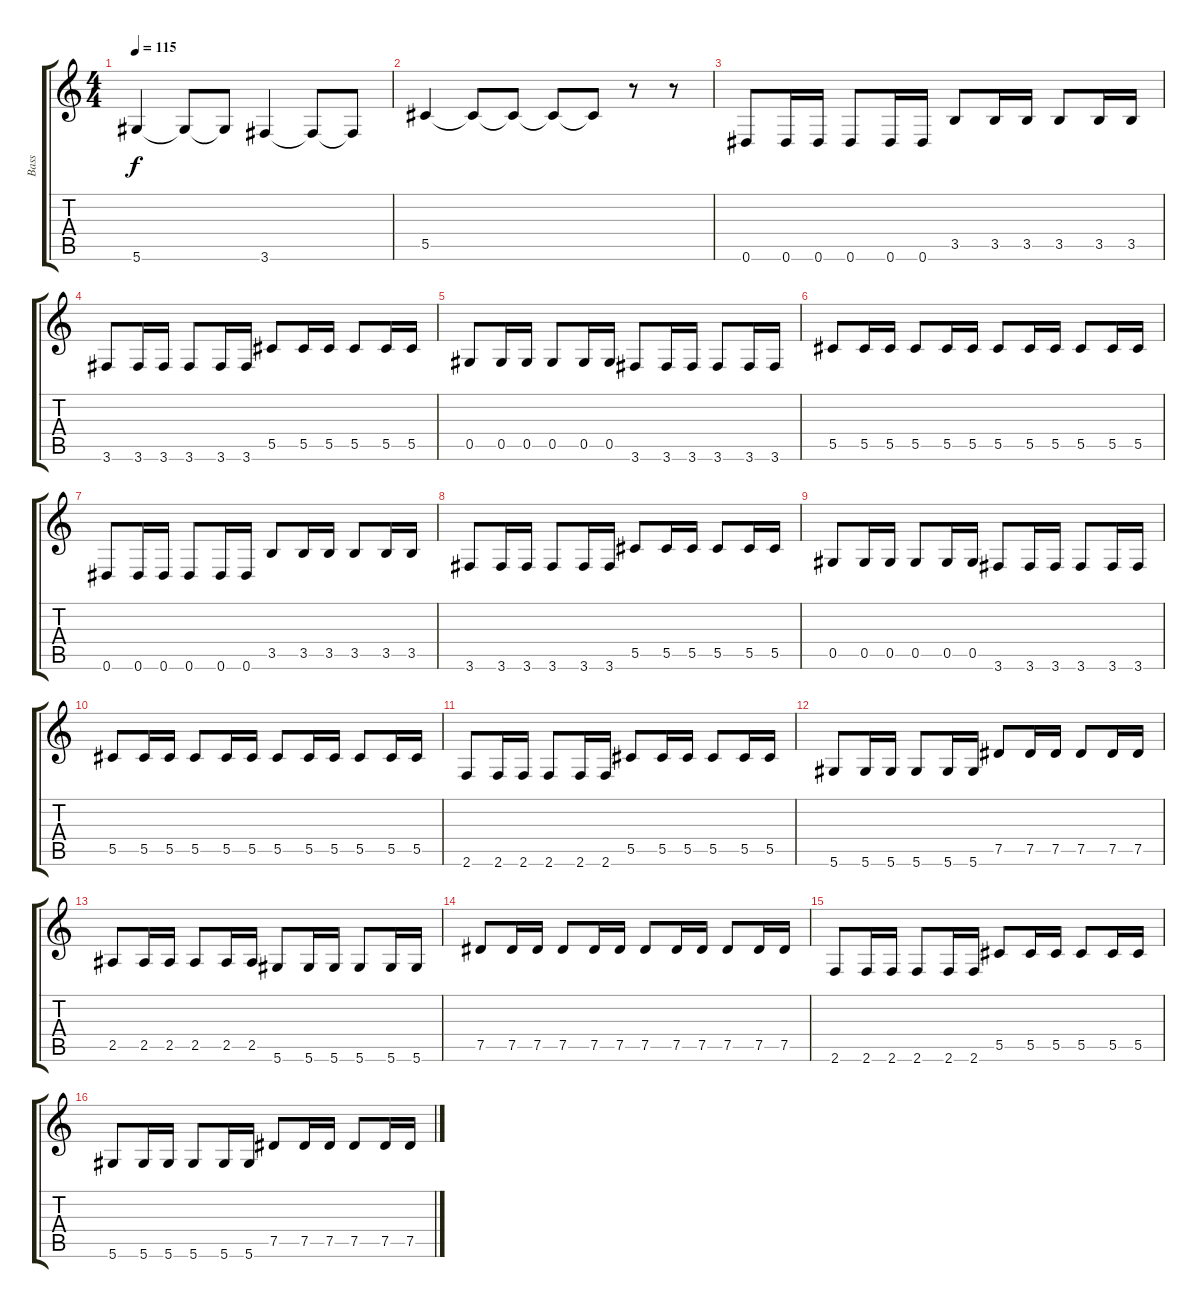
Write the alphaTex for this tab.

\track ("Bass" "Bass") {instrument electricbasspick}
\staff {score tabs}
\tuning (Eb4 Bb3 Gb3 Db3 Ab2 Eb2) {hide}
\ts (4 4)
\tempo 115
\clef g2
\ks c
5.6.4{dy f} 5.6{t}.8 5.6{t}.8 3.6.4 3.6{t}.8 3.6{t}.8 |
5.5.4 5.5{t}.8 5.5{t}.8 5.5{t}.8 5.5{t}.8 r.8 r.8 |
0.6.8 0.6.16 0.6.16 0.6.8 0.6.16 0.6.16 3.5.8 3.5.16 3.5.16 3.5.8 3.5.16 3.5.16 |
3.6.8 3.6.16 3.6.16 3.6.8 3.6.16 3.6.16 5.5.8 5.5.16 5.5.16 5.5.8 5.5.16 5.5.16 |
0.5.8 0.5.16 0.5.16 0.5.8 0.5.16 0.5.16 3.6.8 3.6.16 3.6.16 3.6.8 3.6.16 3.6.16 |
5.5.8 5.5.16 5.5.16 5.5.8 5.5.16 5.5.16 5.5.8 5.5.16 5.5.16 5.5.8 5.5.16 5.5.16 |
0.6.8 0.6.16 0.6.16 0.6.8 0.6.16 0.6.16 3.5.8 3.5.16 3.5.16 3.5.8 3.5.16 3.5.16 |
3.6.8 3.6.16 3.6.16 3.6.8 3.6.16 3.6.16 5.5.8 5.5.16 5.5.16 5.5.8 5.5.16 5.5.16 |
0.5.8 0.5.16 0.5.16 0.5.8 0.5.16 0.5.16 3.6.8 3.6.16 3.6.16 3.6.8 3.6.16 3.6.16 |
5.5.8 5.5.16 5.5.16 5.5.8 5.5.16 5.5.16 5.5.8 5.5.16 5.5.16 5.5.8 5.5.16 5.5.16 |
2.6.8 2.6.16 2.6.16 2.6.8 2.6.16 2.6.16 5.5.8 5.5.16 5.5.16 5.5.8 5.5.16 5.5.16 |
5.6.8 5.6.16 5.6.16 5.6.8 5.6.16 5.6.16 7.5.8 7.5.16 7.5.16 7.5.8 7.5.16 7.5.16 |
2.5.8 2.5.16 2.5.16 2.5.8 2.5.16 2.5.16 5.6.8 5.6.16 5.6.16 5.6.8 5.6.16 5.6.16 |
7.5.8 7.5.16 7.5.16 7.5.8 7.5.16 7.5.16 7.5.8 7.5.16 7.5.16 7.5.8 7.5.16 7.5.16 |
2.6.8 2.6.16 2.6.16 2.6.8 2.6.16 2.6.16 5.5.8 5.5.16 5.5.16 5.5.8 5.5.16 5.5.16 |
5.6.8 5.6.16 5.6.16 5.6.8 5.6.16 5.6.16 7.5.8 7.5.16 7.5.16 7.5.8 7.5.16 7.5.16
